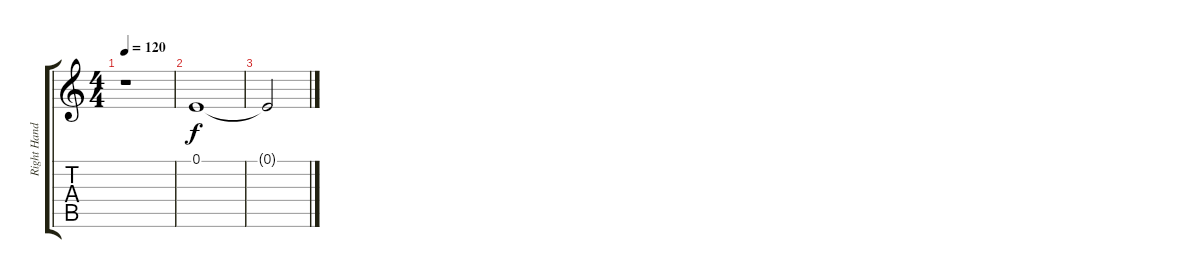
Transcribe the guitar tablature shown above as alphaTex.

\track ("Right Hand - G Major - 1st part" "Right Hand") {instrument violin}
\staff {score tabs}
\tuning (E4 B3 G3 D3 A2 E2) {hide}
\ts (4 4)
\tempo 120
\clef g2
\ks c
r.1{dy f} |
0.1.1 |
0.1{t}.2
